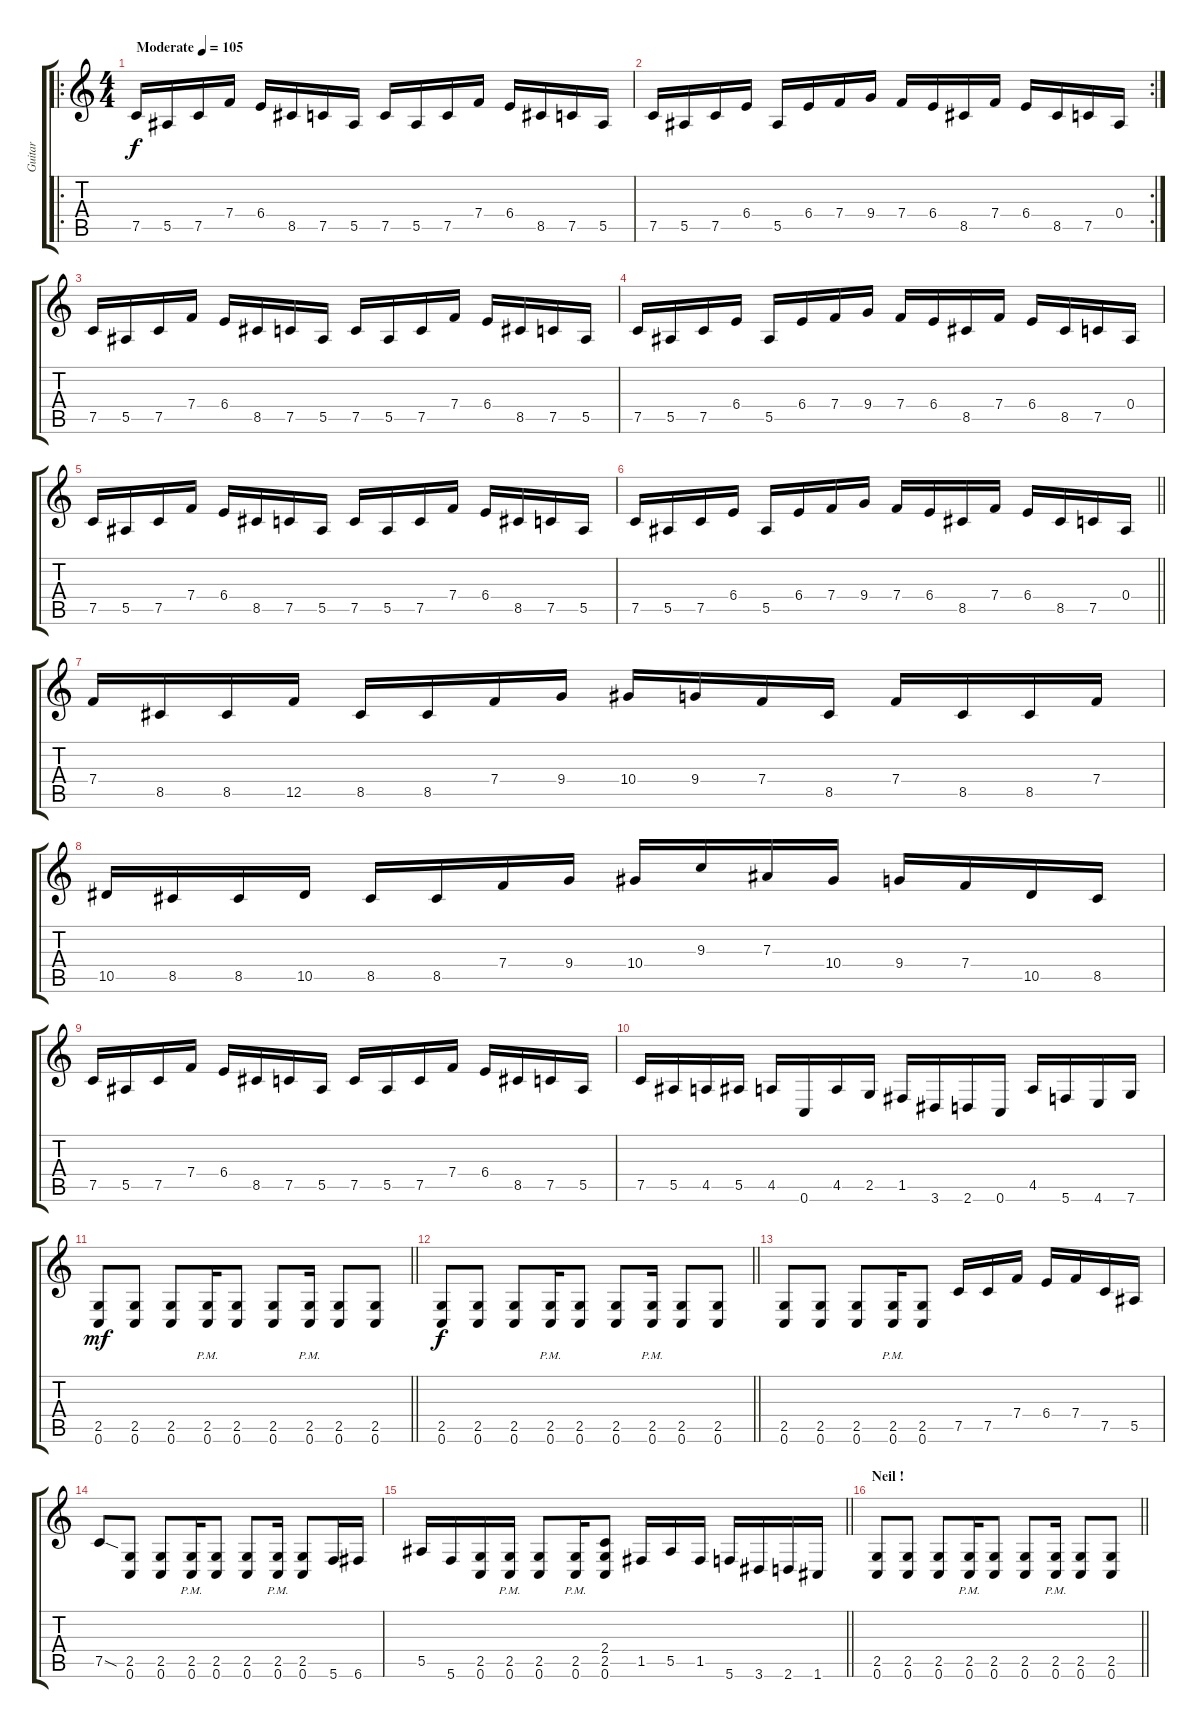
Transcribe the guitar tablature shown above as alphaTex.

\track ("Guitar" "Guitar") {instrument overdrivenguitar}
\staff {score tabs}
\tuning (C4 G3 Eb3 Bb2 F2 C2) {hide}
\ro
\ts (4 4)
\tempo (105 "Moderate")
\clef g2
\ks c
7.5.16{dy f instrument overdrivenguitar} 5.5.16 7.5.16 7.4.16 6.4.16 8.5.16 7.5.16 5.5.16 7.5.16 5.5.16 7.5.16 7.4.16 6.4.16 8.5.16 7.5.16 5.5.16 |
\rc 2
7.5.16 5.5.16 7.5.16 6.4.16 5.5.16 6.4.16 7.4.16 9.4.16 7.4.16 6.4.16 8.5.16 7.4.16 6.4.16 8.5.16 7.5.16 0.4.16 |
7.5.16 5.5.16 7.5.16 7.4.16 6.4.16 8.5.16 7.5.16 5.5.16 7.5.16 5.5.16 7.5.16 7.4.16 6.4.16 8.5.16 7.5.16 5.5.16 |
7.5.16 5.5.16 7.5.16 6.4.16 5.5.16 6.4.16 7.4.16 9.4.16 7.4.16 6.4.16 8.5.16 7.4.16 6.4.16 8.5.16 7.5.16 0.4.16 |
7.5.16 5.5.16 7.5.16 7.4.16 6.4.16 8.5.16 7.5.16 5.5.16 7.5.16 5.5.16 7.5.16 7.4.16 6.4.16 8.5.16 7.5.16 5.5.16 |
\barLineRight lightlight
7.5.16 5.5.16 7.5.16 6.4.16 5.5.16 6.4.16 7.4.16 9.4.16 7.4.16 6.4.16 8.5.16 7.4.16 6.4.16 8.5.16 7.5.16 0.4.16 |
\section ("" "")
7.4.16 8.5.16 8.5.16 12.5.16 8.5.16 8.5.16 7.4.16 9.4.16 10.4.16 9.4.16 7.4.16 8.5.16 7.4.16 8.5.16 8.5.16 7.4.16 |
10.5.16 8.5.16 8.5.16 10.5.16 8.5.16 8.5.16 7.4.16 9.4.16 10.4.16 9.3.16 7.3.16 10.4.16 9.4.16 7.4.16 10.5.16 8.5.16 |
7.5.16 5.5.16 7.5.16 7.4.16 6.4.16 8.5.16 7.5.16 5.5.16 7.5.16 5.5.16 7.5.16 7.4.16 6.4.16 8.5.16 7.5.16 5.5.16 |
7.5.16 5.5.16 4.5.16 5.5.16 4.5.16 0.6.16 4.5.16 2.5.16 1.5.16 3.6.16 2.6.16 0.6.16 4.5.16 5.6.16 4.6.16 7.6.16 |
\barLineRight lightlight
(2.5 0.6).8{dy mf} (2.5 0.6).8 (2.5 0.6).8 (2.5{pm} 0.6{pm}).16 (2.5 0.6).8 (2.5 0.6).8 (2.5{pm} 0.6{pm}).16 (2.5 0.6).8 (2.5 0.6).8 |
\section ("" "")
\barLineRight lightlight
(2.5 0.6).8{dy f} (2.5 0.6).8 (2.5 0.6).8 (2.5{pm} 0.6{pm}).16 (2.5 0.6).8 (2.5 0.6).8 (2.5{pm} 0.6{pm}).16 (2.5 0.6).8 (2.5 0.6).8 |
(2.5 0.6).8 (2.5 0.6).8 (2.5 0.6).8 (2.5{pm} 0.6{pm}).16 (2.5 0.6).8 7.5.16 7.5.16 7.4.16 6.4.16 7.4.16 7.5.16 5.5.16 |
7.5{sod}.8 (2.5 0.6).8 (2.5 0.6).8 (2.5{pm} 0.6{pm}).16 (2.5 0.6).8 (2.5 0.6).8 (2.5{pm} 0.6{pm}).16 (2.5 0.6).8 5.6.16 6.6.16 |
\barLineRight lightlight
5.5.16 5.6.16 (2.5 0.6).16 (2.5{pm} 0.6{pm}).16 (2.5 0.6).8 (2.5{pm} 0.6{pm}).16 (2.4 2.5 0.6).8 1.5.16 5.5.16 1.5.16 5.6.16 3.6.16 2.6.16 1.6.16 |
\section ("" "Neil !")
\barLineRight lightlight
(2.5 0.6).8 (2.5 0.6).8 (2.5 0.6).8 (2.5{pm} 0.6{pm}).16 (2.5 0.6).8 (2.5 0.6).8 (2.5{pm} 0.6{pm}).16 (2.5 0.6).8 (2.5 0.6).8
